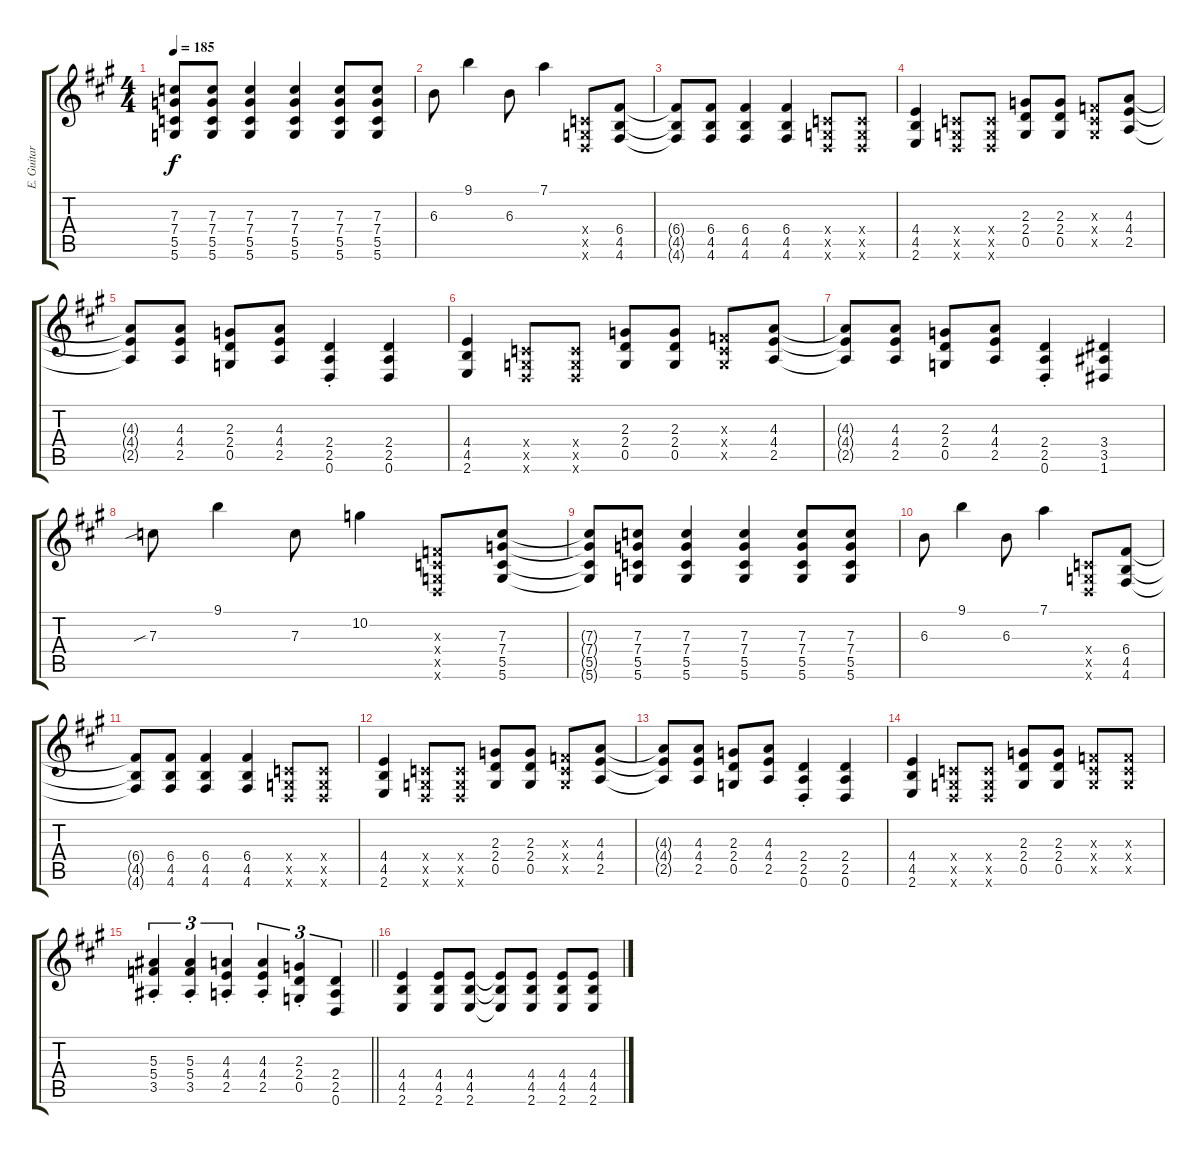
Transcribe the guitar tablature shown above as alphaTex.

\track ("E. Guitar III" "E. Guitar ") {instrument overdrivenguitar}
\staff {score tabs}
\tuning (D4 A3 F3 C3 G2 D2) {hide}
\ts (4 4)
\tempo 185
\clef g2
\ks a
(7.3{t} 7.4{t} 5.5{t} 5.6{t}).8{dy f} (7.3 7.4 5.5 5.6).8 (7.3 7.4 5.5 5.6).4 (7.3 7.4 5.5 5.6).4 (7.3 7.4 5.5 5.6).8 (7.3 7.4 5.5 5.6).8 |
6.3.8 9.1.4 6.3.8 7.1.4 (0.4{x} 0.5{x} 0.6{x}).8 (6.4 4.5 4.6).8 |
(6.4{t} 4.5{t} 4.6{t}).8 (6.4 4.5 4.6).8 (6.4 4.5 4.6).4 (6.4 4.5 4.6).4 (0.4{x} 0.5{x} 0.6{x}).8 (0.4{x} 0.5{x} 0.6{x}).8 |
(4.4 4.5 2.6).4 (0.4{x} 0.5{x} 0.6{x}).8 (0.4{x} 0.5{x} 0.6{x}).8 (2.3 2.4 0.5).8 (2.3 2.4 0.5).8 (0.3{x} 0.4{x} 0.5{x}).8 (4.3 4.4 2.5).8 |
(4.3{t} 4.4{t} 2.5{t}).8 (4.3 4.4 2.5).8 (2.3 2.4 0.5).8 (4.3 4.4 2.5).8 (2.4{st} 2.5{st} 0.6{st}).4 (2.4 2.5 0.6).4 |
(4.4 4.5 2.6).4 (0.4{x} 0.5{x} 0.6{x}).8 (0.4{x} 0.5{x} 0.6{x}).8 (2.3 2.4 0.5).8 (2.3 2.4 0.5).8 (0.3{x} 0.4{x} 0.5{x}).8 (4.3 4.4 2.5).8 |
(4.3{t} 4.4{t} 2.5{t}).8 (4.3 4.4 2.5).8 (2.3 2.4 0.5).8 (4.3 4.4 2.5).8 (2.4{st} 2.5{st} 0.6{st}).4 (3.4 3.5 1.6).4 |
7.3{sib}.8 9.1.4 7.3.8 10.2.4 (0.3{x} 0.4{x} 0.5{x} 0.6{x}).8 (7.3 7.4 5.5 5.6).8 |
(7.3{t} 7.4{t} 5.5{t} 5.6{t}).8 (7.3 7.4 5.5 5.6).8 (7.3 7.4 5.5 5.6).4 (7.3 7.4 5.5 5.6).4 (7.3 7.4 5.5 5.6).8 (7.3 7.4 5.5 5.6).8 |
6.3.8 9.1.4 6.3.8 7.1.4 (0.4{x} 0.5{x} 0.6{x}).8 (6.4 4.5 4.6).8 |
(6.4{t} 4.5{t} 4.6{t}).8 (6.4 4.5 4.6).8 (6.4 4.5 4.6).4 (6.4 4.5 4.6).4 (0.4{x} 0.5{x} 0.6{x}).8 (0.4{x} 0.5{x} 0.6{x}).8 |
(4.4 4.5 2.6).4 (0.4{x} 0.5{x} 0.6{x}).8 (0.4{x} 0.5{x} 0.6{x}).8 (2.3 2.4 0.5).8 (2.3 2.4 0.5).8 (0.3{x} 0.4{x} 0.5{x}).8 (4.3 4.4 2.5).8 |
(4.3{t} 4.4{t} 2.5{t}).8 (4.3 4.4 2.5).8 (2.3 2.4 0.5).8 (4.3 4.4 2.5).8 (2.4{st} 2.5{st} 0.6{st}).4 (2.4 2.5 0.6).4 |
(4.4 4.5 2.6).4 (0.4{x} 0.5{x} 0.6{x}).8 (0.4{x} 0.5{x} 0.6{x}).8 (2.3 2.4 0.5).8 (2.3 2.4 0.5).8 (0.3{x} 0.4{x} 0.5{x}).8 (0.3{x} 0.4{x} 0.5{x}).8 |
\barLineRight lightlight
(5.3{st} 5.4{st} 3.5{st}).4{tu (3 2)} (5.3{st} 5.4{st} 3.5{st}).4{tu (3 2)} (4.3{st} 4.4{st} 2.5{st}).4{tu (3 2)} (4.3{st} 4.4{st} 2.5{st}).4{tu (3 2)} (2.3{st} 2.4{st} 0.5{st}).4{tu (3 2)} (2.4 2.5 0.6).4{tu (3 2)} |
(4.4 4.5 2.6).4 (4.4 4.5 2.6).8 (4.4 4.5 2.6).8 (4.4{t} 4.5{t} 2.6{t}).8 (4.4 4.5 2.6).8 (4.4 4.5 2.6).8 (4.4 4.5 2.6).8
